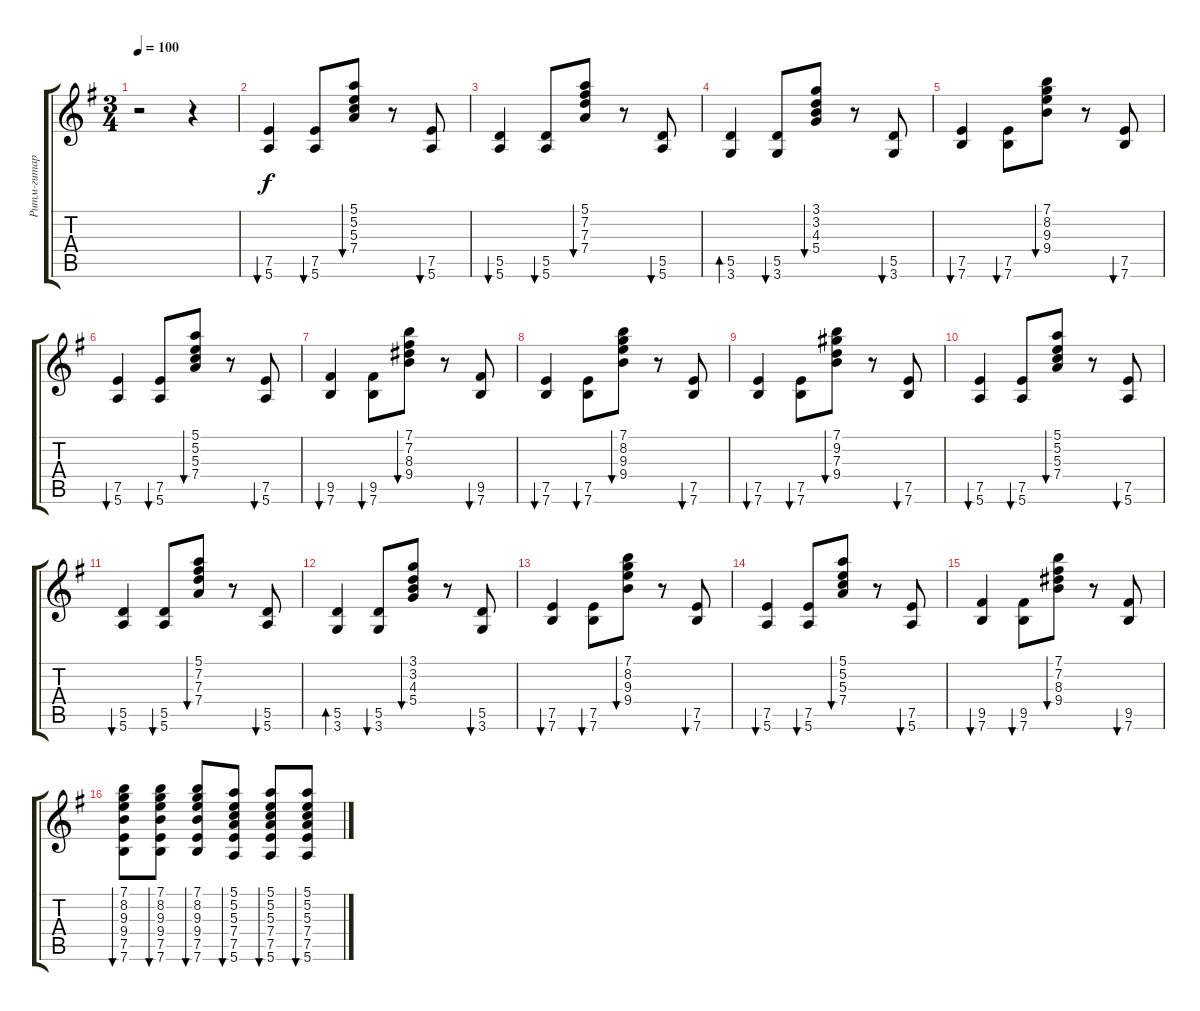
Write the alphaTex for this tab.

\track ("Ритм-гитара" "Ритм-гитар") {instrument electricguitarclean}
\staff {score tabs}
\tuning (E4 B3 G3 D3 A2 E2) {hide}
\ts (3 4)
\tempo 100
\clef g2
\ks eminor
r.2{dy f} r.4 |
(7.5 5.6).4{bu 60} (7.5 5.6).8{bu 60} (5.1 5.2 5.3 7.4).8{bu 60} r.8 (7.5 5.6).8{bu 60} |
(5.5 5.6).4{bu 60} (5.5 5.6).8{bu 60} (5.1 7.2 7.3 7.4).8{bu 60} r.8 (5.5 5.6).8{bu 60} |
(5.5 3.6).4{bd 60} (5.5 3.6).8{bu 60} (3.1 3.2 4.3 5.4).8{bu 60} r.8 (5.5 3.6).8{bu 60} |
(7.5 7.6).4{bu 60} (7.5 7.6).8{bu 60} (7.1 8.2 9.3 9.4).8{bu 60} r.8 (7.5 7.6).8{bu 60} |
(7.5 5.6).4{bu 60} (7.5 5.6).8{bu 60} (5.1 5.2 5.3 7.4).8{bu 60} r.8 (7.5 5.6).8{bu 60} |
(9.5 7.6).4{bu 60} (9.5 7.6).8{bu 60} (7.1 7.2 8.3 9.4).8{bu 60} r.8 (9.5 7.6).8{bu 60} |
(7.5 7.6).4{bu 60} (7.5 7.6).8{bu 60} (7.1 8.2 9.3 9.4).8{bu 60} r.8 (7.5 7.6).8{bu 60} |
(7.5 7.6).4{bu 60} (7.5 7.6).8{bu 60} (7.1 9.2 7.3 9.4).8{bu 60} r.8 (7.5 7.6).8{bu 60} |
(7.5 5.6).4{bu 60} (7.5 5.6).8{bu 60} (5.1 5.2 5.3 7.4).8{bu 60} r.8 (7.5 5.6).8{bu 60} |
(5.5 5.6).4{bu 60} (5.5 5.6).8{bu 60} (5.1 7.2 7.3 7.4).8{bu 60} r.8 (5.5 5.6).8{bu 60} |
(5.5 3.6).4{bd 60} (5.5 3.6).8{bu 60} (3.1 3.2 4.3 5.4).8{bu 60} r.8 (5.5 3.6).8{bu 60} |
(7.5 7.6).4{bu 60} (7.5 7.6).8{bu 60} (7.1 8.2 9.3 9.4).8{bu 60} r.8 (7.5 7.6).8{bu 60} |
(7.5 5.6).4{bu 60} (7.5 5.6).8{bu 60} (5.1 5.2 5.3 7.4).8{bu 60} r.8 (7.5 5.6).8{bu 60} |
(9.5 7.6).4{bu 60} (9.5 7.6).8{bu 60} (7.1 7.2 8.3 9.4).8{bu 60} r.8 (9.5 7.6).8{bu 60} |
(7.1 8.2 9.3 9.4 7.5 7.6).8{bu 60} (7.1 8.2 9.3 9.4 7.5 7.6).8{bu 60} (7.1 8.2 9.3 9.4 7.5 7.6).8{bu 60} (5.1 5.2 5.3 7.4 7.5 5.6).8{bu 60} (5.1 5.2 5.3 7.4 7.5 5.6).8{bu 60} (5.1 5.2 5.3 7.4 7.5 5.6).8{bu 60}
